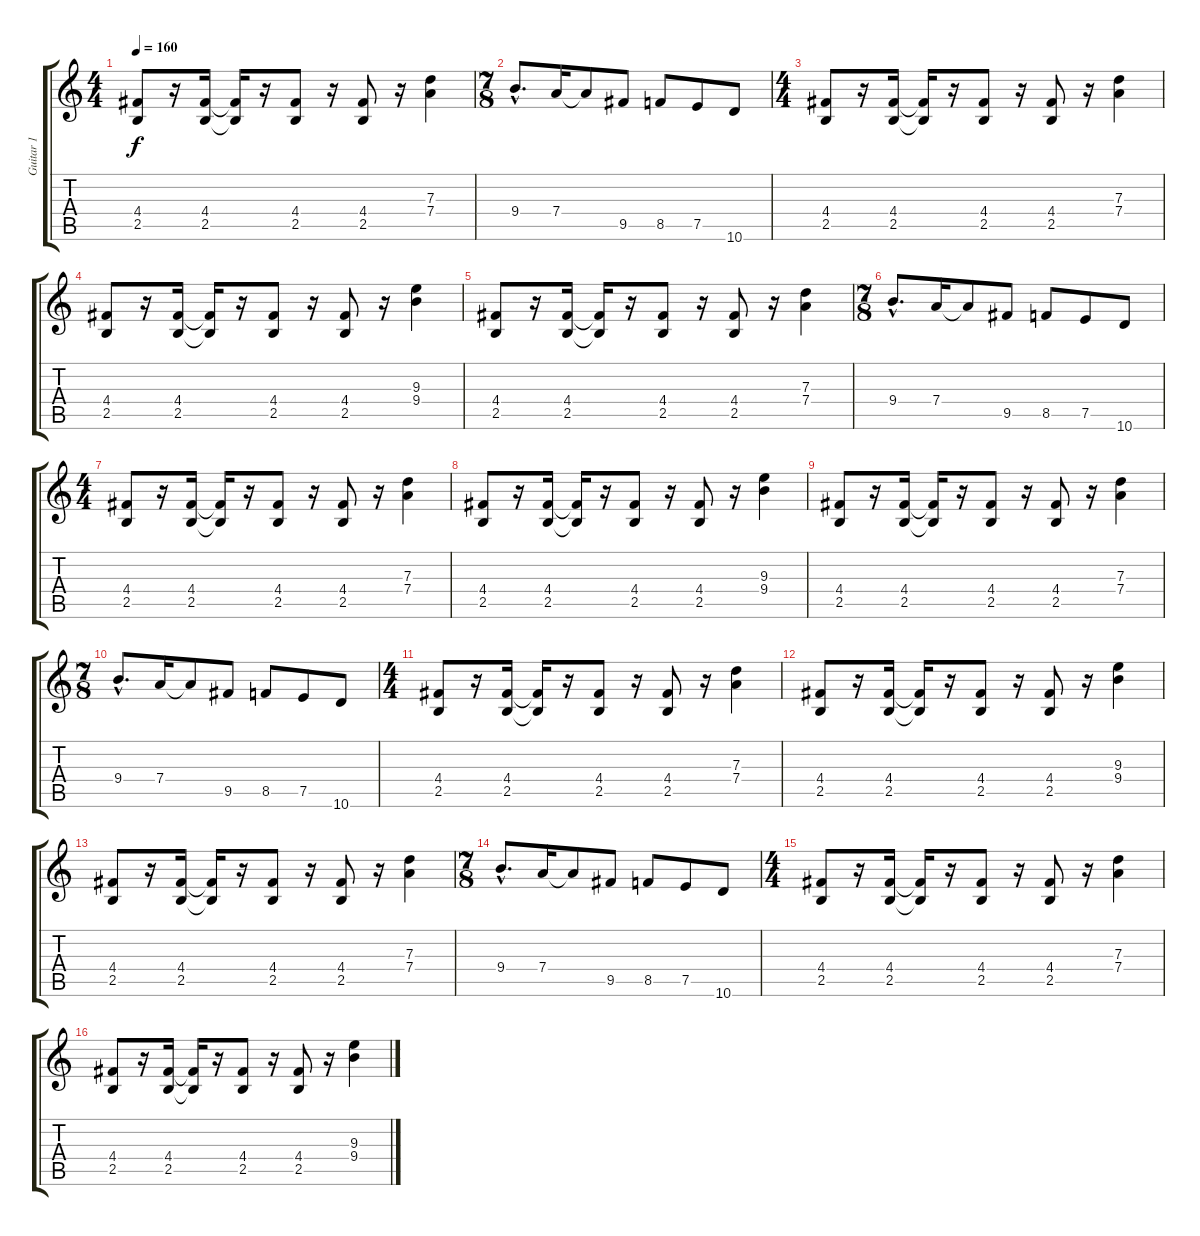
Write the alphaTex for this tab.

\track ("Guitar 1" "Guitar 1") {instrument distortionguitar}
\staff {score tabs}
\tuning (E4 B3 G3 D3 A2 E2) {hide}
\ts (4 4)
\tempo 160
\clef g2
\ks c
(4.4 2.5).8{dy f} r.16 (4.4 2.5).16 (4.4{t} 2.5{t}).16 r.16 (4.4 2.5).8 r.16 (4.4 2.5).8 r.16 (7.3 7.4).4 |
\ts (7 8)
9.4{hac}.8{d} 7.4.16 7.4{t}.8 9.5.8 8.5.8 7.5.8 10.6.8 |
\ts (4 4)
(4.4 2.5).8 r.16 (4.4 2.5).16 (4.4{t} 2.5{t}).16 r.16 (4.4 2.5).8 r.16 (4.4 2.5).8 r.16 (7.3 7.4).4 |
(4.4 2.5).8 r.16 (4.4 2.5).16 (4.4{t} 2.5{t}).16 r.16 (4.4 2.5).8 r.16 (4.4 2.5).8 r.16 (9.3 9.4).4 |
(4.4 2.5).8 r.16 (4.4 2.5).16 (4.4{t} 2.5{t}).16 r.16 (4.4 2.5).8 r.16 (4.4 2.5).8 r.16 (7.3 7.4).4 |
\ts (7 8)
9.4{hac}.8{d} 7.4.16 7.4{t}.8 9.5.8 8.5.8 7.5.8 10.6.8 |
\ts (4 4)
(4.4 2.5).8 r.16 (4.4 2.5).16 (4.4{t} 2.5{t}).16 r.16 (4.4 2.5).8 r.16 (4.4 2.5).8 r.16 (7.3 7.4).4 |
(4.4 2.5).8 r.16 (4.4 2.5).16 (4.4{t} 2.5{t}).16 r.16 (4.4 2.5).8 r.16 (4.4 2.5).8 r.16 (9.3 9.4).4 |
(4.4 2.5).8 r.16 (4.4 2.5).16 (4.4{t} 2.5{t}).16 r.16 (4.4 2.5).8 r.16 (4.4 2.5).8 r.16 (7.3 7.4).4 |
\ts (7 8)
9.4{hac}.8{d} 7.4.16 7.4{t}.8 9.5.8 8.5.8 7.5.8 10.6.8 |
\ts (4 4)
(4.4 2.5).8 r.16 (4.4 2.5).16 (4.4{t} 2.5{t}).16 r.16 (4.4 2.5).8 r.16 (4.4 2.5).8 r.16 (7.3 7.4).4 |
(4.4 2.5).8 r.16 (4.4 2.5).16 (4.4{t} 2.5{t}).16 r.16 (4.4 2.5).8 r.16 (4.4 2.5).8 r.16 (9.3 9.4).4 |
(4.4 2.5).8 r.16 (4.4 2.5).16 (4.4{t} 2.5{t}).16 r.16 (4.4 2.5).8 r.16 (4.4 2.5).8 r.16 (7.3 7.4).4 |
\ts (7 8)
9.4{hac}.8{d} 7.4.16 7.4{t}.8 9.5.8 8.5.8 7.5.8 10.6.8 |
\ts (4 4)
(4.4 2.5).8 r.16 (4.4 2.5).16 (4.4{t} 2.5{t}).16 r.16 (4.4 2.5).8 r.16 (4.4 2.5).8 r.16 (7.3 7.4).4 |
(4.4 2.5).8 r.16 (4.4 2.5).16 (4.4{t} 2.5{t}).16 r.16 (4.4 2.5).8 r.16 (4.4 2.5).8 r.16 (9.3 9.4).4
